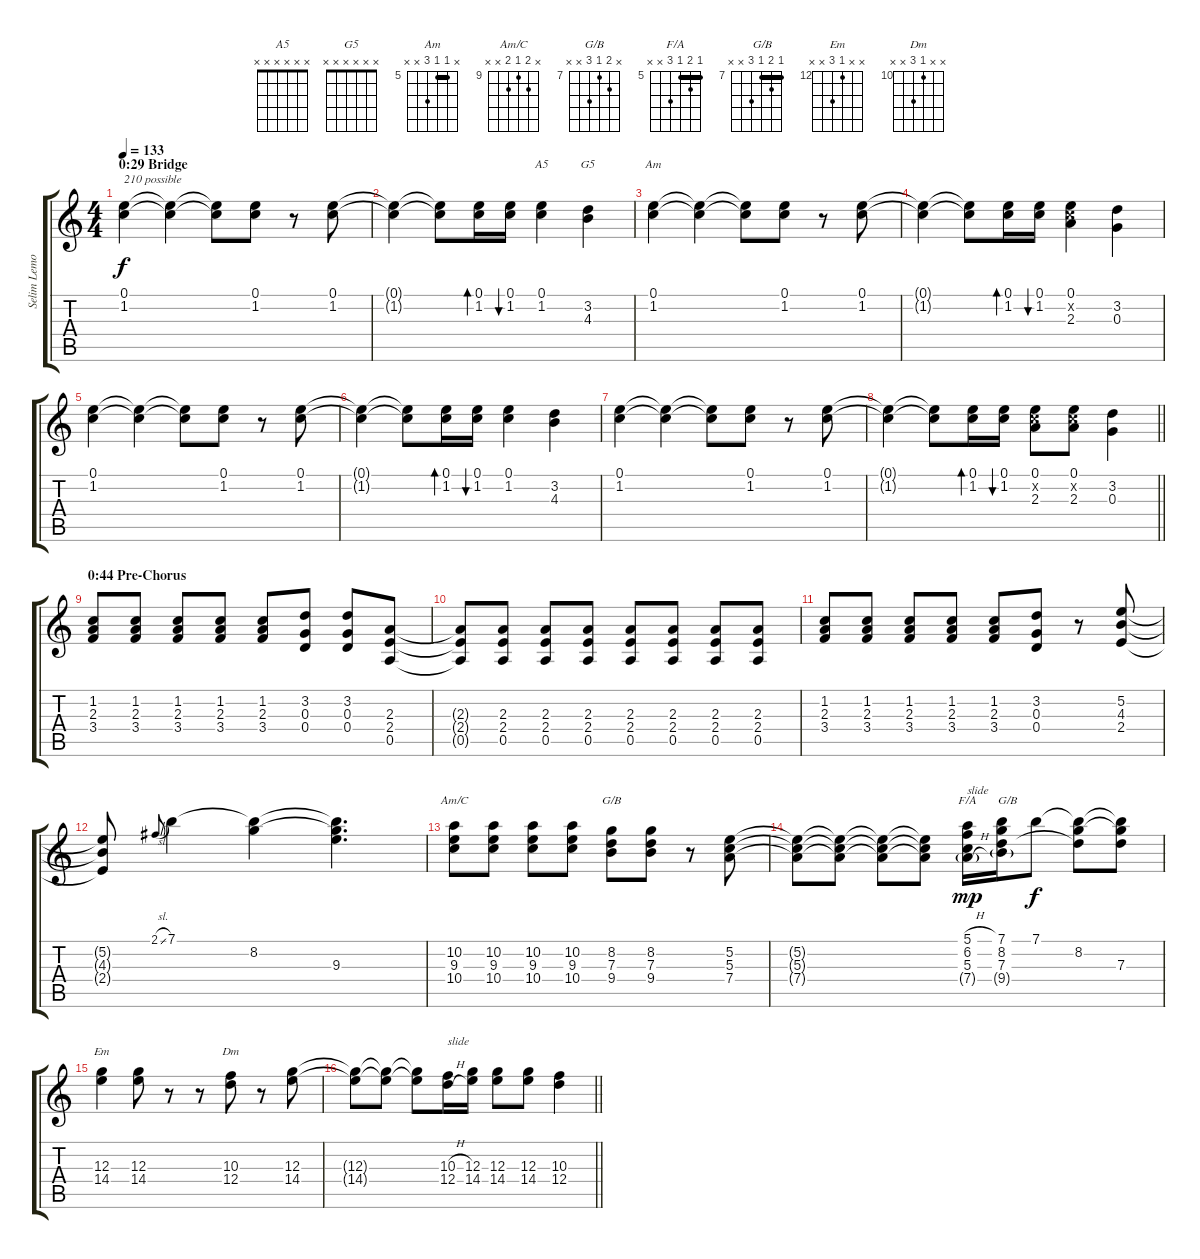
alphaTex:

\track ("Selim Lemouchi (Lead Guitar)" "Selim Lemo") {instrument distortionguitar}
\staff {score tabs}
\tuning (E4 B3 G3 D3 A2 E2) {hide}
\chord ("A5" x x x x x x)
\chord ("G5" x x x x x x)
\chord ("Am" x 5 5 7 x x) {firstfret 5 barre 5}
\chord ("Am/C" x 10 9 10 x x) {firstfret 9}
\chord ("G/B" x 8 7 9 x x) {firstfret 7}
\chord ("F/A" 5 6 5 7 x x) {firstfret 5 barre 5}
\chord ("    G/B" 7 8 7 9 x x) {firstfret 7 barre 7}
\chord ("Em" x x 12 14 x x) {firstfret 12}
\chord ("Dm" x x 10 12 x x) {firstfret 10}
\ts (4 4)
\section ("" "0:29 Bridge")
\tempo 133
\clef g2
\ks c
(0.1 1.2).4{txt "210 possible" dy f} (0.1{t} 1.2{t}).4 (0.1{t} 1.2{t}).8 (0.1 1.2).8 r.8 (0.1 1.2).8 |
(0.1{t} 1.2{t}).4 (0.1{t} 1.2{t}).8 (0.1 1.2).16{bd 30} (0.1 1.2).16{bu 30} (0.1 1.2).4{ch "A5"} (3.2 4.3).4{ch "G5"} |
(0.1 1.2).4{ch "Am"} (0.1{t} 1.2{t}).4 (0.1{t} 1.2{t}).8 (0.1 1.2).8 r.8 (0.1 1.2).8 |
(0.1{t} 1.2{t}).4 (0.1{t} 1.2{t}).8 (0.1 1.2).16{bd 30} (0.1 1.2).16{bu 30} (0.1 1.2{x} 2.3).4 (3.2 0.3).4 |
(0.1 1.2).4 (0.1{t} 1.2{t}).4 (0.1{t} 1.2{t}).8 (0.1 1.2).8 r.8 (0.1 1.2).8 |
(0.1{t} 1.2{t}).4 (0.1{t} 1.2{t}).8 (0.1 1.2).16{bd 30} (0.1 1.2).16{bu 30} (0.1 1.2).4 (3.2 4.3).4 |
(0.1 1.2).4 (0.1{t} 1.2{t}).4 (0.1{t} 1.2{t}).8 (0.1 1.2).8 r.8 (0.1 1.2).8 |
\barLineRight lightlight
(0.1{t} 1.2{t}).4 (0.1{t} 1.2{t}).8 (0.1 1.2).16{bd 30} (0.1 1.2).16{bu 30} (0.1 1.2{x} 2.3).8 (0.1 1.2{x} 2.3).8 (3.2 0.3).4 |
\section ("" "0:44 Pre-Chorus")
(1.2 2.3 3.4).8 (1.2 2.3 3.4).8 (1.2 2.3 3.4).8 (1.2 2.3 3.4).8 (1.2 2.3 3.4).8 (3.2 0.3 0.4).8 (3.2 0.3 0.4).8 (2.3 2.4 0.5).8 |
(2.3{t} 2.4{t} 0.5{t}).8 (2.3 2.4 0.5).8 (2.3 2.4 0.5).8 (2.3 2.4 0.5).8 (2.3 2.4 0.5).8 (2.3 2.4 0.5).8 (2.3 2.4 0.5).8 (2.3 2.4 0.5).8 |
(1.2 2.3 3.4).8 (1.2 2.3 3.4).8 (1.2 2.3 3.4).8 (1.2 2.3 3.4).8 (1.2 2.3 3.4).8 (3.2 0.3 0.4).8 r.8 (5.2 4.3 2.4).8 |
(5.2{t} 4.3{t} 2.4{t}).8 2.1{sl}.8{gr onbeat} 7.1.4 (7.1{t} 8.2).4 (7.1{t} 8.2{t} 9.3).4{d} |
(10.2 9.3 10.4).8{ch "Am/C"} (10.2 9.3 10.4).8 (10.2 9.3 10.4).8 (10.2 9.3 10.4).8 (8.2 7.3 9.4).8{ch "G/B"} (8.2 7.3 9.4).8 r.8 (5.2 5.3 7.4).8 |
(5.2{t} 5.3{t} 7.4{t}).8 (5.2{t} 5.3{t} 7.4{t}).8 (5.2{t} 5.3{t} 7.4{t}).8 (5.2{t} 5.3{t} 7.4{t}).8 (5.1{h} 6.2{h} 5.3{h} 7.4{h g}).16{ch "F/A" txt "slide" dy mp} (7.1 8.2 7.3 9.4{g}).16{ch "    G/B"} 7.1.8{dy f} (7.1{t} 8.2 7.3{t}).8 (7.1{t} 8.2{t} 7.3).8 |
(12.3 14.4).4{ch "Em"} (12.3 14.4).8 r.8 r.8 (10.3 12.4).8{ch "Dm"} r.8 (12.3 14.4).8 |
\barLineRight lightlight
(12.3{t} 14.4{t}).8 (12.3{t} 14.4{t}).8 (12.3{t} 14.4{t}).8 (10.3{h} 12.4{h}).16{txt "slide"} (12.3 14.4).16 (12.3 14.4).8 (12.3 14.4).8 (10.3 12.4).4
